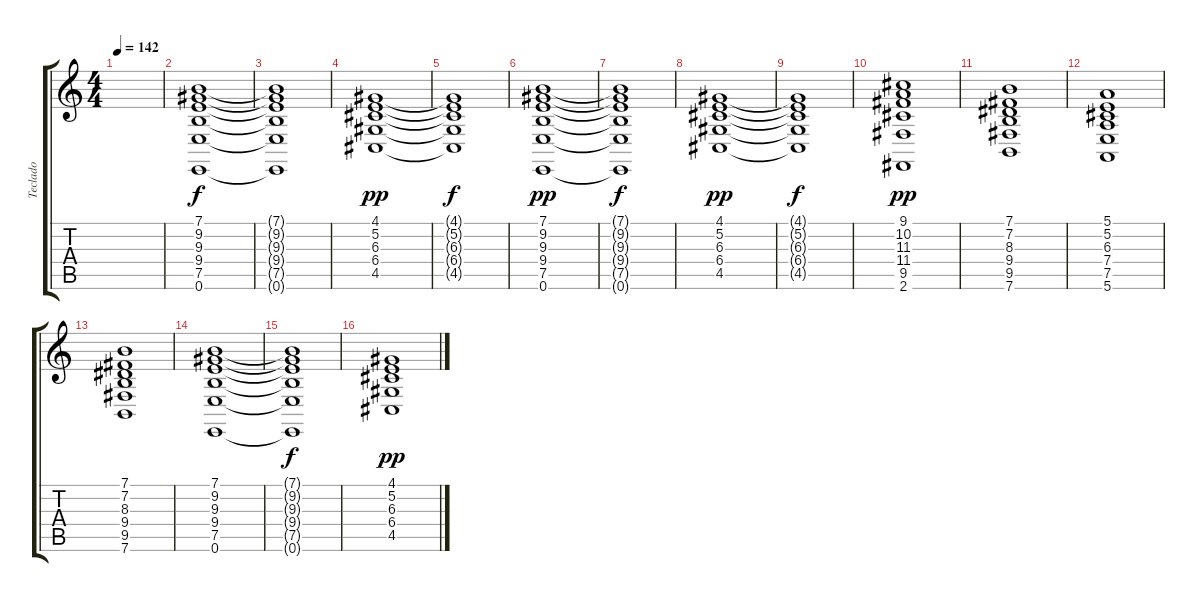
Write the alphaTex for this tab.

\track ("Teclado" "Teclado") {instrument stringensemble1}
\staff {score tabs}
\tuning (E4 B3 G3 D3 A2 E2) {hide}
\ts (4 4)
\tempo 142
\clef g2
\ks c
|
(7.1 9.2 9.3 9.4 7.5 0.6).1 |
(7.1{t} 9.2{t} 9.3{t} 9.4{t} 7.5{t} 0.6{t}).1{dy f} |
(4.1 5.2 6.3 6.4 4.5).1{dy pp} |
(4.1{t} 5.2{t} 6.3{t} 6.4{t} 4.5{t}).1{dy f} |
(7.1 9.2 9.3 9.4 7.5 0.6).1{dy pp} |
(7.1{t} 9.2{t} 9.3{t} 9.4{t} 7.5{t} 0.6{t}).1{dy f} |
(4.1 5.2 6.3 6.4 4.5).1{dy pp} |
(4.1{t} 5.2{t} 6.3{t} 6.4{t} 4.5{t}).1{dy f} |
(9.1 10.2 11.3 11.4 9.5 2.6).1{dy pp} |
(7.1 7.2 8.3 9.4 9.5 7.6).1 |
(5.1 5.2 6.3 7.4 7.5 5.6).1 |
(7.1 7.2 8.3 9.4 9.5 7.6).1 |
(7.1 9.2 9.3 9.4 7.5 0.6).1 |
(7.1{t} 9.2{t} 9.3{t} 9.4{t} 7.5{t} 0.6{t}).1{dy f} |
(4.1 5.2 6.3 6.4 4.5).1{dy pp}
